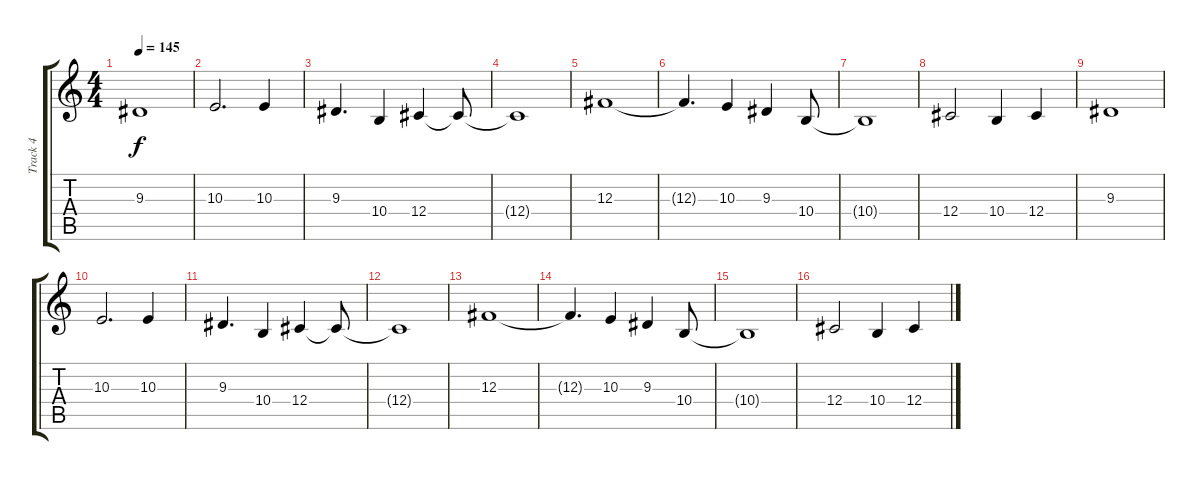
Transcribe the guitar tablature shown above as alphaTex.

\track ("Track 4" "Track 4") {instrument choiraahs}
\staff {score tabs}
\tuning (Eb4 Bb3 Gb3 Db3 Ab2 Eb2) {hide}
\ts (4 4)
\tempo 145
\clef g2
\ks c
9.3.1{dy f} |
10.3.2{d} 10.3.4 |
9.3.4{d} 10.4.4 12.4.4 12.4{t}.8 |
12.4{t}.1 |
12.3.1 |
12.3{t}.4{d} 10.3.4 9.3.4 10.4.8 |
10.4{t}.1 |
12.4.2 10.4.4 12.4.4 |
9.3.1 |
10.3.2{d} 10.3.4 |
9.3.4{d} 10.4.4 12.4.4 12.4{t}.8 |
12.4{t}.1 |
12.3.1 |
12.3{t}.4{d} 10.3.4 9.3.4 10.4.8 |
10.4{t}.1 |
12.4.2 10.4.4 12.4.4
